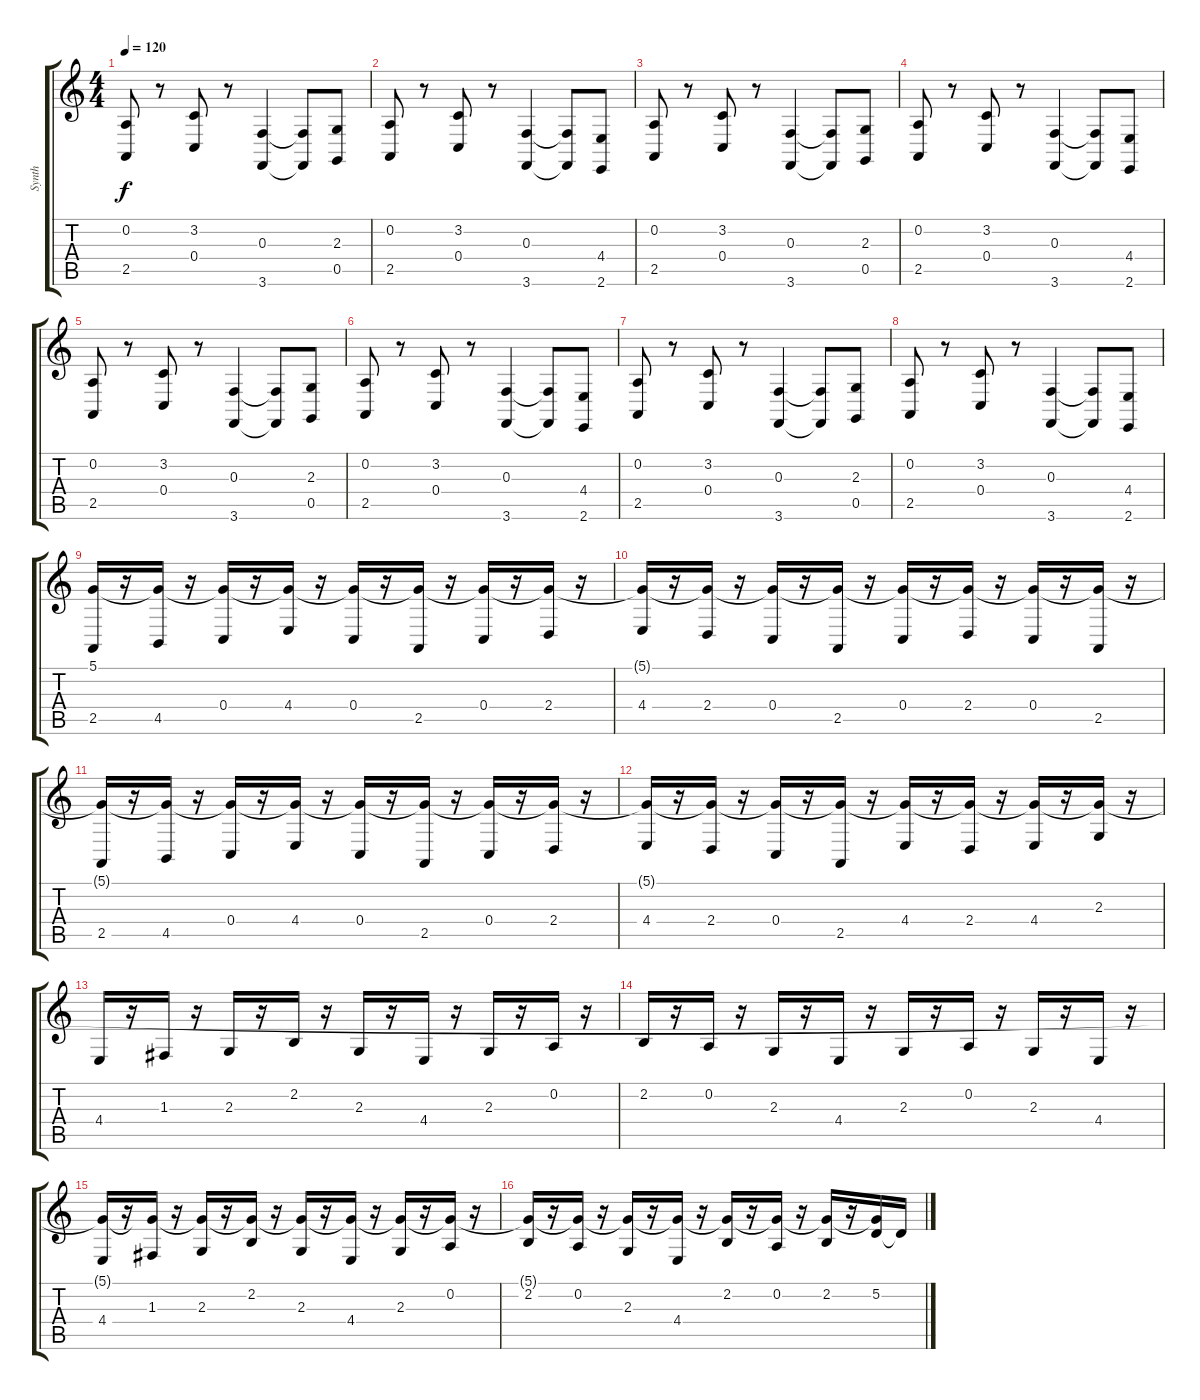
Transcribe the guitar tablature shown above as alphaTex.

\track ("Synth" "Synth") {instrument stringensemble1}
\staff {score tabs}
\tuning (D4 A3 F3 C3 G2 D2) {hide}
\ts (4 4)
\tempo 120
\clef g2
\ks c
(0.2 2.5).8{dy f} r.8 (3.2 0.4).8 r.8 (0.3 3.6).4 (0.3{t} 3.6{t}).8 (2.3 0.5).8 |
(0.2 2.5).8 r.8 (3.2 0.4).8 r.8 (0.3 3.6).4 (0.3{t} 3.6{t}).8 (4.4 2.6).8 |
(0.2 2.5).8 r.8 (3.2 0.4).8 r.8 (0.3 3.6).4 (0.3{t} 3.6{t}).8 (2.3 0.5).8 |
(0.2 2.5).8 r.8 (3.2 0.4).8 r.8 (0.3 3.6).4 (0.3{t} 3.6{t}).8 (4.4 2.6).8 |
(0.2 2.5).8 r.8 (3.2 0.4).8 r.8 (0.3 3.6).4 (0.3{t} 3.6{t}).8 (2.3 0.5).8 |
(0.2 2.5).8 r.8 (3.2 0.4).8 r.8 (0.3 3.6).4 (0.3{t} 3.6{t}).8 (4.4 2.6).8 |
(0.2 2.5).8 r.8 (3.2 0.4).8 r.8 (0.3 3.6).4 (0.3{t} 3.6{t}).8 (2.3 0.5).8 |
(0.2 2.5).8 r.8 (3.2 0.4).8 r.8 (0.3 3.6).4 (0.3{t} 3.6{t}).8 (4.4 2.6).8 |
(5.1 2.5).16 r.16 (5.1{t} 4.5).16 r.16 (5.1{t} 0.4).16 r.16 (5.1{t} 4.4).16 r.16 (5.1{t} 0.4).16 r.16 (5.1{t} 2.5).16 r.16 (5.1{t} 0.4).16 r.16 (5.1{t} 2.4).16 r.16 |
(5.1{t} 4.4).16 r.16 (5.1{t} 2.4).16 r.16 (5.1{t} 0.4).16 r.16 (5.1{t} 2.5).16 r.16 (5.1{t} 0.4).16 r.16 (5.1{t} 2.4).16 r.16 (5.1{t} 0.4).16 r.16 (5.1{t} 2.5).16 r.16 |
(5.1{t} 2.5).16 r.16 (5.1{t} 4.5).16 r.16 (5.1{t} 0.4).16 r.16 (5.1{t} 4.4).16 r.16 (5.1{t} 0.4).16 r.16 (5.1{t} 2.5).16 r.16 (5.1{t} 0.4).16 r.16 (5.1{t} 2.4).16 r.16 |
(5.1{t} 4.4).16 r.16 (5.1{t} 2.4).16 r.16 (5.1{t} 0.4).16 r.16 (5.1{t} 2.5).16 r.16 (5.1{t} 4.4).16 r.16 (5.1{t} 2.4).16 r.16 (5.1{t} 4.4).16 r.16 (5.1{t} 2.3).16 r.16 |
4.4.16 r.16 1.3.16 r.16 2.3.16 r.16 2.2.16 r.16 2.3.16 r.16 4.4.16 r.16 2.3.16 r.16 0.2.16 r.16 |
2.2.16 r.16 0.2.16 r.16 2.3.16 r.16 4.4.16 r.16 2.3.16 r.16 0.2.16 r.16 2.3.16 r.16 4.4.16 r.16 |
(5.1{t} 4.4).16 r.16 (5.1{t} 1.3).16 r.16 (5.1{t} 2.3).16 r.16 (5.1{t} 2.2).16 r.16 (5.1{t} 2.3).16 r.16 (5.1{t} 4.4).16 r.16 (5.1{t} 2.3).16 r.16 (5.1{t} 0.2).16 r.16 |
(5.1{t} 2.2).16 r.16 (5.1{t} 0.2).16 r.16 (5.1{t} 2.3).16 r.16 (5.1{t} 4.4).16 r.16 (5.1{t} 2.2).16 r.16 (5.1{t} 0.2).16 r.16 (5.1{t} 2.2).16 r.16 (5.1{t} 5.2).16 5.2{t}.16
